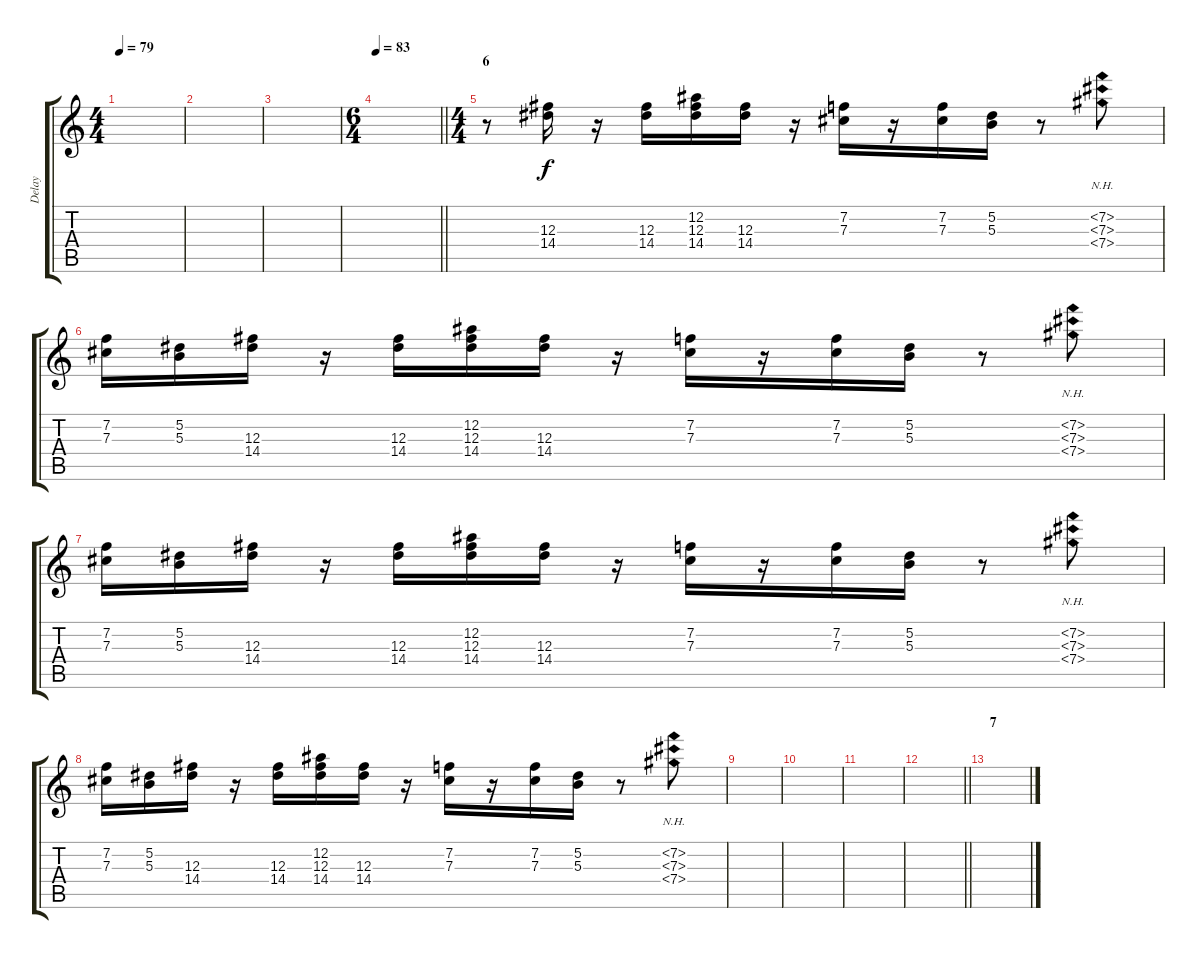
\track ("Delay" "Delay") {instrument overdrivenguitar}
\staff {score tabs}
\tuning (Eb4 Bb3 Gb3 Db3 Ab2 Eb2) {hide}
\ts (4 4)
\tempo 79
\clef g2
\ks c
|
|
|
\ts (6 4)
\tempo 83
\barLineRight lightlight
|
\ts (4 4)
\section ("" "6")
r.8 (12.3 14.4).16 r.16 (12.3 14.4).16 (12.2 12.3 14.4).16 (12.3 14.4).16 r.16 (7.2 7.3).16 r.16 (7.2 7.3).16 (5.2 5.3).16 r.8 (7.2{nh} 7.3{nh} 7.4{nh}).8 |
(7.2 7.3).16 (5.2 5.3).16 (12.3 14.4).16 r.16 (12.3 14.4).16 (12.2 12.3 14.4).16 (12.3 14.4).16 r.16 (7.2 7.3).16 r.16 (7.2 7.3).16 (5.2 5.3).16 r.8 (7.2{nh} 7.3{nh} 7.4{nh}).8 |
(7.2 7.3).16 (5.2 5.3).16 (12.3 14.4).16 r.16 (12.3 14.4).16 (12.2 12.3 14.4).16 (12.3 14.4).16 r.16 (7.2 7.3).16 r.16 (7.2 7.3).16 (5.2 5.3).16 r.8 (7.2{nh} 7.3{nh} 7.4{nh}).8 |
(7.2 7.3).16 (5.2 5.3).16 (12.3 14.4).16 r.16 (12.3 14.4).16 (12.2 12.3 14.4).16 (12.3 14.4).16 r.16 (7.2 7.3).16 r.16 (7.2 7.3).16 (5.2 5.3).16 r.8 (7.2{nh} 7.3{nh} 7.4{nh}).8 |
|
|
|
\barLineRight lightlight
|
\section ("" "7")
